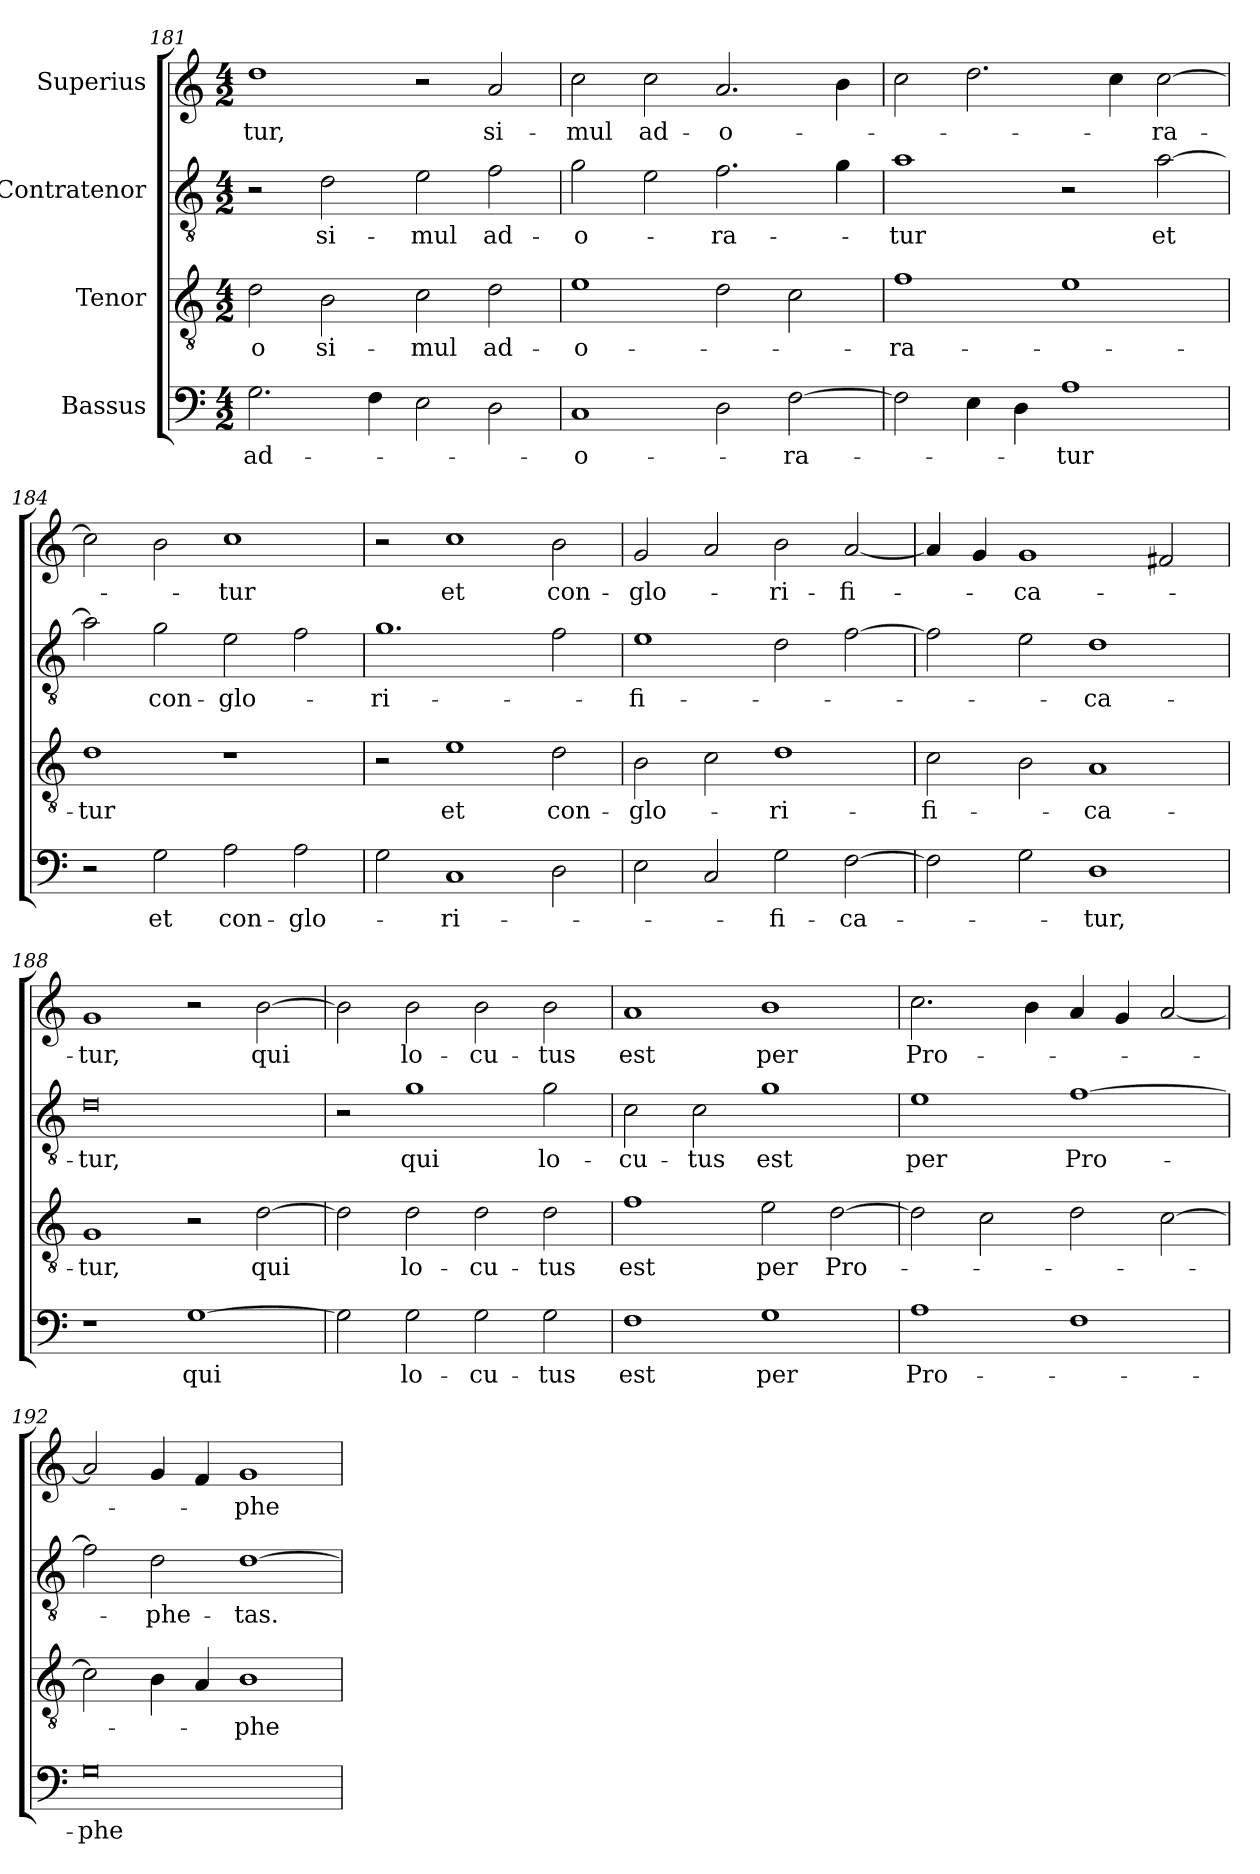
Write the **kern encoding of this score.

**kern	**text	**kern	**text	**kern	**text	**kern	**text
*part4	*part4	*part3	*part3	*part2	*part2	*part1	*part1
*staff4	*staff4	*staff3	*staff3	*staff2	*staff2	*staff1	*staff1
*I"Bassus	*	*I"Tenor	*	*I"Contratenor	*	*I"Superius	*
*clefF4	*	*clefGv2	*	*clefGv2	*	*clefG2	*
*k[]	*	*k[]	*	*k[]	*	*k[]	*
*M4/2	*	*M4/2	*	*M4/2	*	*M4/2	*
=181	=181	=181	=181	=181	=181	=181	=181
2.G\	ad-	2d\	-o	2r	.	1dd\	-tur,
.	.	2B\	si-	2d\	si-	.	.
4F\	.	.	.	.	.	.	.
2E\	.	2c\	-mul	2e\	-mul	2r	.
2D\	.	2d\	ad-	2f\	ad-	2a/	si-
=182	=182	=182	=182	=182	=182	=182	=182
1C/	-o-	1e\	-o-	2g\	-o-	2cc\	-mul
.	.	.	.	2e\	.	2cc\	ad-
2D\	.	2d\	.	2.f\	-ra-	2.a/	-o-
[2F\	-ra-	2c\	.	.	.	.	.
.	.	.	.	4g\	.	4b\	.
=183	=183	=183	=183	=183	=183	=183	=183
2F\]	.	1f\	-ra-	1a\	-tur	2cc\	.
4E\	.	.	.	.	.	2.dd\	.
4D\	.	.	.	.	.	.	.
1A\	-tur	1e\	.	2r	.	.	.
.	.	.	.	.	.	4cc\	.
.	.	.	.	[2a\	et	[2cc\	-ra-
=184	=184	=184	=184	=184	=184	=184	=184
2r	.	1d\	-tur	2a\]	.	2cc\]	.
2G\	et	.	.	2g\	con-	2b\	.
2A\	con-	1r	.	2e\	-glo-	1cc\	-tur
2A\	-glo-	.	.	2f\	.	.	.
=185	=185	=185	=185	=185	=185	=185	=185
2G\	.	2r	.	1.g\	-ri-	2r	.
1C/	-ri-	1e\	et	.	.	1cc\	et
2D\	.	2d\	con-	2f\	.	2b\	con-
=186	=186	=186	=186	=186	=186	=186	=186
2E\	.	2B\	-glo-	1e\	-fi-	2g/	-glo-
2C/	.	2c\	.	.	.	2a/	.
2G\	-fi-	1d\	-ri-	2d\	.	2b\	-ri-
[2F\	-ca-	.	.	[2f\	.	[2a/	-fi-
=187	=187	=187	=187	=187	=187	=187	=187
2F\]	.	2c\	-fi-	2f\]	.	4a/]	.
.	.	.	.	.	.	4g/	.
2G\	.	2B\	.	2e\	.	1g/	-ca-
1D\	-tur,	1A/	-ca-	1d\	-ca-	.	.
.	.	.	.	.	.	2f#X/	.
=188	=188	=188	=188	=188	=188	=188	=188
1r	.	1G/	-tur,	0d\	-tur,	1g/	-tur,
[1G\	qui	2r	.	.	.	2r	.
.	.	[2d\	qui	.	.	[2b\	qui
=189	=189	=189	=189	=189	=189	=189	=189
2G\]	.	2d\]	.	2r	.	2b\]	.
2G\	lo-	2d\	lo-	1g\	qui	2b\	lo-
2G\	-cu-	2d\	-cu-	.	.	2b\	-cu-
2G\	-tus	2d\	-tus	2g\	lo-	2b\	-tus
=190	=190	=190	=190	=190	=190	=190	=190
1F\	est	1f\	est	2c\	-cu-	1a/	est
.	.	.	.	2c\	-tus	.	.
1G\	per	2e\	per	1g\	est	1b\	per
.	.	[2d\	Pro-	.	.	.	.
=191	=191	=191	=191	=191	=191	=191	=191
1A\	Pro-	2d\]	.	1e\	per	2.cc\	Pro-
.	.	2c\	.	.	.	.	.
.	.	.	.	.	.	4b\	.
1F\	.	2d\	.	[1f\	Pro-	4a/	.
.	.	.	.	.	.	4g/	.
.	.	[2c\	.	.	.	[2a/	.
=192	=192	=192	=192	=192	=192	=192	=192
0G\	-phe-	2c\]	.	2f\]	.	2a/]	.
.	.	4B\	.	2d\	-phe-	4g/	.
.	.	4A/	.	.	.	4f/	.
.	.	1B\	-phe-	[1d\	-tas.	1g/	-phe-
=	=	=	=	=	=	=	=
*-	*-	*-	*-	*-	*-	*-	*-
